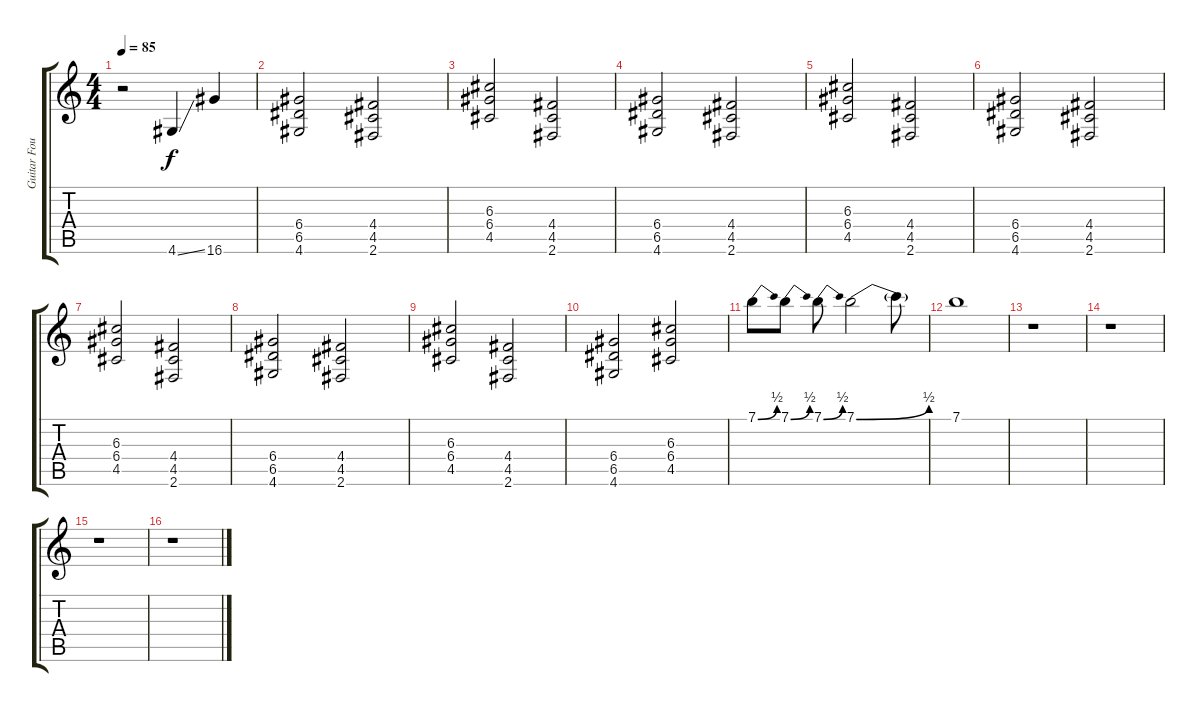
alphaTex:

\track ("Guitar Four" "Guitar Fou") {instrument overdrivenguitar}
\staff {score tabs}
\tuning (E4 B3 G3 D3 A2 E2) {hide}
\ts (4 4)
\tempo 85
\clef g2
\ks c
r.2{dy f} 4.6{ss}.4 16.6.4 |
(6.4 6.5 4.6).2 (4.4 4.5 2.6).2 |
(6.3 6.4 4.5).2 (4.4 4.5 2.6).2 |
(6.4 6.5 4.6).2 (4.4 4.5 2.6).2 |
(6.3 6.4 4.5).2 (4.4 4.5 2.6).2 |
(6.4 6.5 4.6).2 (4.4 4.5 2.6).2 |
(6.3 6.4 4.5).2 (4.4 4.5 2.6).2 |
(6.4 6.5 4.6).2 (4.4 4.5 2.6).2 |
(6.3 6.4 4.5).2 (4.4 4.5 2.6).2 |
(6.4 6.5 4.6).2 (6.3 6.4 4.5).2 |
7.1{be (bend 0 0 60 2)}.8 7.1{be (bend 0 0 60 2)}.8 7.1{be (bend 0 0 60 2)}.8 7.1{be (bend 0 0 60 2)}.2 7.1{t}.8 |
7.1.1 |
r.1 |
r.1 |
r.1 |
r.1
